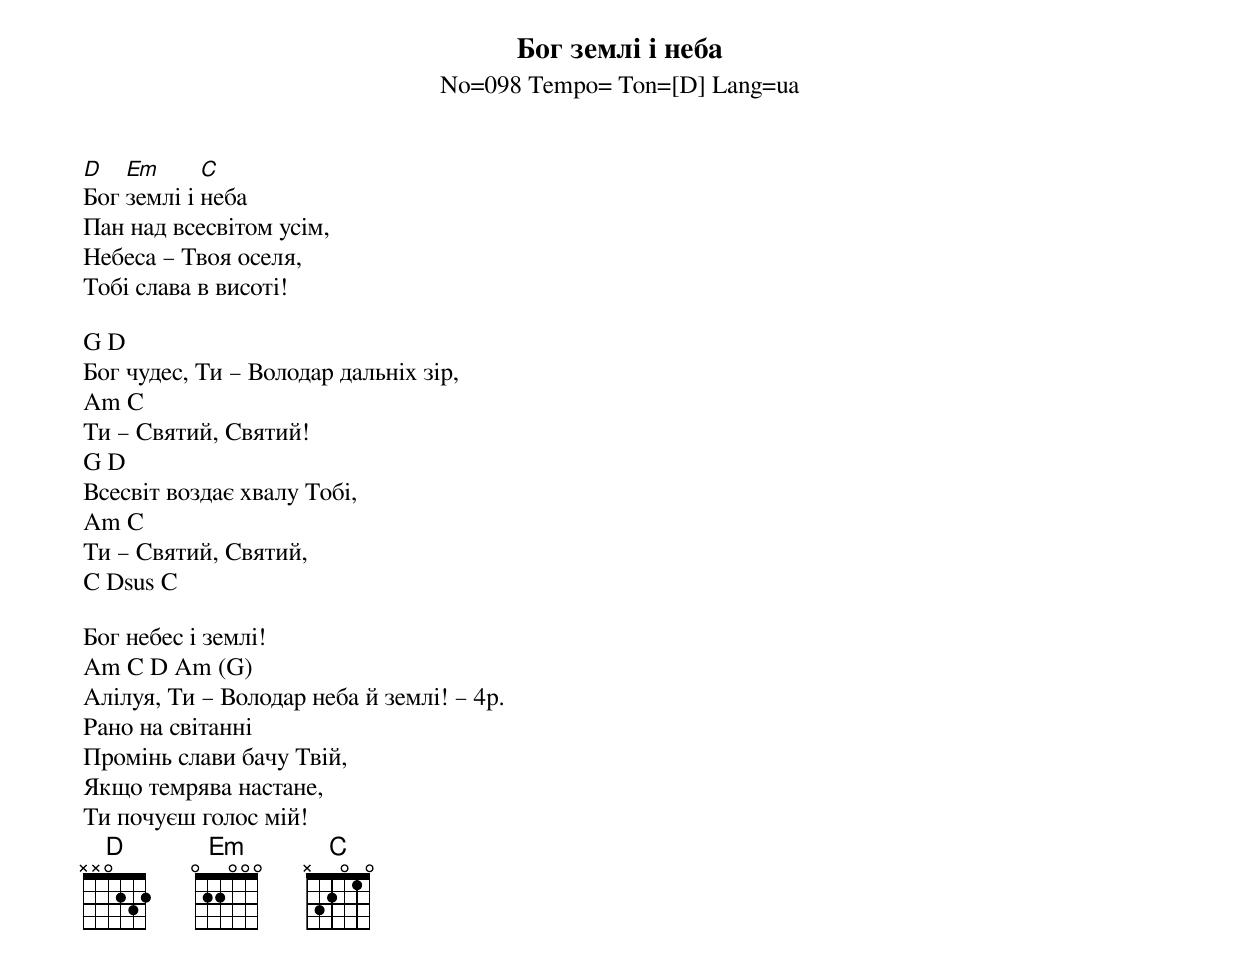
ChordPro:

{title:Бог землі і неба}
{subtitle:No=098 Tempo= Ton=[D] Lang=ua}

[D]Бог [Em]землі і [C]неба
Пан над всесвітом усім,
Небеса – Твоя оселя,
Тобі слава в висоті!

G D
Бог чудес, Ти – Володар дальніх зір,
Am C
Ти – Святий, Святий!
G D
Всесвіт воздає хвалу Тобі,
Am C
Ти – Святий, Святий,
C Dsus C

Бог небес і землі!
Am C D Am (G)
Алілуя, Ти – Володар неба й землі! – 4р.
Рано на світанні
Промінь слави бачу Твій,
Якщо темрява настане,
Ти почуєш голос мій!
